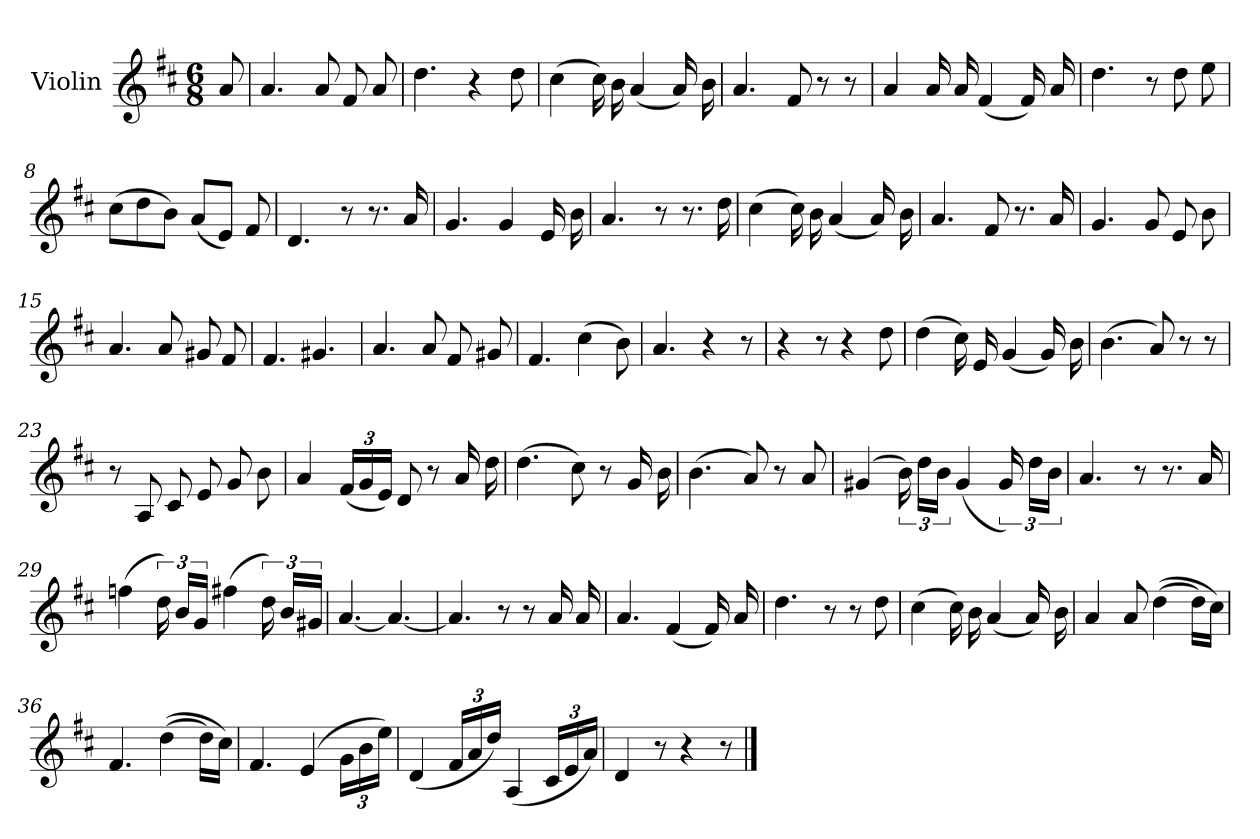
**kern	**dynam
*part1	*part1
*staff1	*staff1
*I"Violin	*
*I'Vln.	*
*clefG2	*
*k[f#c#]	*
*M6/8	*
=1	=1
!	!LO:DY:a
8a/	And.te maestoso
=2	=2
4.a/	.
8a/	.
8f#/	.
8a/	.
=3	=3
4.dd\	.
4r	.
8dd\	.
=4	=4
(>4cc#\	.
16cc#\)	.
16b\	.
(<4a/	.
16a/)	.
16b\	.
=5	=5
4.a/	.
8f#/	.
8r	.
8r	.
=6	=6
4a/	.
16a/	.
16a/	.
(<4f#/	.
16f#/)	.
16a/	.
!!LO:LB:g=z
=7	=7
4.dd\	.
8r	.
8dd\	.
8ee\	.
=8	=8
(>8cc#L	.
8dd	.
8bJ)	.
(<8aL	.
8eJ)	.
8f#/	.
=9	=9
4.d/	.
8r	.
8.r	.
16a/	.
=10	=10
4.g/	.
4g/	.
16e/	.
16b\	.
=11	=11
4.a/	.
8r	.
8.r	.
16dd\	.
=12	=12
(>4cc#\	.
16cc#\)	.
16b\	.
(<4a/	.
16a/)	.
16b\	.
!!LO:LB:g=z
=13	=13
4.a/	.
8f#/	.
8.r	.
16a/	.
=14	=14
4.g/	.
8g/	.
8e/	.
8b\	.
=15	=15
4.a/	.
8a/	.
8g#X/	.
8f#/	.
=16	=16
4.f#/	.
4.g#X/	.
=17	=17
4.a/	.
8a/	.
8f#/	.
8g#X/	.
=18	=18
4.f#/	.
(>4cc#\	.
8b\)	.
!!LO:LB:g=z
=19	=19
4.a/	.
4r	.
8r	.
=20	=20
4r	.
8r	.
4r	.
8dd\	.
=21	=21
(>4dd\	.
16cc#\)	.
16e/	.
(<4g/	.
16g/)	.
16b\	.
=22	=22
(>4.b\	.
8a/)	.
8r	.
8r	.
=23	=23
8r	.
8A/	.
8c#/	.
8e/	.
8g/	.
8b\	.
=24	=24
4a/	.
*Xbrackettup	*
(<24f#LL	.
24g	.
24eJJ)	.
8d/	.
8r	.
16a/	.
16dd\	.
!!LO:LB:g=z
=25	=25
(>4.dd\	.
8cc#\)	.
8r	.
16g/	.
16b\	.
=26	=26
(>4.b\	.
8a/)	.
8r	.
8a/	.
=27	=27
(>4g#X/	.
*brackettup	*
24b\)	.
24ddLL	.
24bJJ	.
(<4g#/	.
24g#/)	.
24ddLL	.
24bJJ	.
=28	=28
4.a/	.
8r	.
8.r	.
16a/	.
=29	=29
(>4ffn\	.
24dd\)	.
24bLL	.
24gJJ	.
(>4ff#X\	.
24dd\)	.
24bLL	.
24g#XJJ	.
!!LO:LB:g=z
=30	=30
[4.a/	.
4.a/_	.
=31	=31
4.a/]	.
8r	.
8r	.
16a/	.
16a/	.
=32	=32
4.a/	.
(<4f#/	.
16f#/)	.
16a/	.
=33	=33
4.dd\	.
8r	.
8r	.
8dd\	.
=34	=34
(>4cc#\	.
16cc#\)	.
16b\	.
(<4a/	.
16a/)	.
16b\	.
=35	=35
4a/	.
8a/	.
(>(>4dd\	.
16ddLL)	.
16cc#JJ)	.
!!LO:LB:g=z
=36	=36
4.f#/	.
(>(>4dd\	.
16ddLL)	.
16cc#JJ)	.
=37	=37
4.f#/	.
(>4e/	.
*Xbrackettup	*
24gLL	.
24b	.
24eeJJ)	.
=38	=38
(<4d/	.
24f#LL	.
24a	.
24ddJJ)	.
(<4A/	.
24c#LL	.
24e	.
24aJJ)	.
=39	=39
4d/	.
8r	.
4r	.
8r	.
==	==
*-	*-
